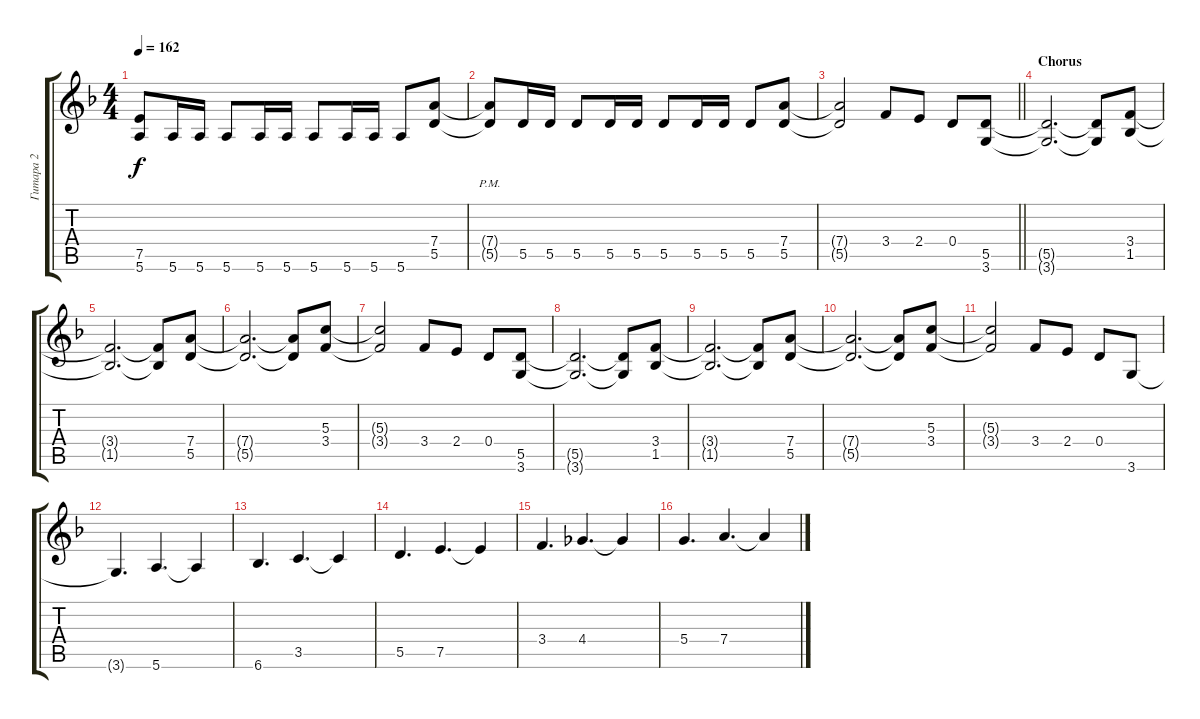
\track ("Гитара 2" "Гитара 2") {instrument distortionguitar}
\staff {score tabs}
\tuning (E4 B3 G3 D3 A2 E2) {hide}
\ts (4 4)
\tempo 162
\clef g2
\ks dminor
(7.5{t} 5.6{t}).8{dy f} 5.6.16 5.6.16 5.6.8 5.6.16 5.6.16 5.6.8 5.6.16 5.6.16 5.6.8 (7.4 5.5).8 |
(7.4{pm t} 5.5{pm t}).8 5.5.16 5.5.16 5.5.8 5.5.16 5.5.16 5.5.8 5.5.16 5.5.16 5.5.8 (7.4 5.5).8 |
\barLineRight lightlight
(7.4{t} 5.5{t}).2 3.4.8 2.4.8 0.4.8 (5.5 3.6).8 |
\section ("" "Chorus")
(5.5{t} 3.6{t}).2{d} (5.5{t} 3.6{t}).8 (3.4 1.5).8 |
(3.4{t} 1.5{t}).2{d} (3.4{t} 1.5{t}).8 (7.4 5.5).8 |
(7.4{t} 5.5{t}).2{d} (7.4{t} 5.5{t}).8 (5.3 3.4).8 |
(5.3{t} 3.4{t}).2 3.4.8 2.4.8 0.4.8 (5.5 3.6).8 |
(5.5{t} 3.6{t}).2{d} (5.5{t} 3.6{t}).8 (3.4 1.5).8 |
(3.4{t} 1.5{t}).2{d} (3.4{t} 1.5{t}).8 (7.4 5.5).8 |
(7.4{t} 5.5{t}).2{d} (7.4{t} 5.5{t}).8 (5.3 3.4).8 |
(5.3{t} 3.4{t}).2 3.4.8 2.4.8 0.4.8 3.6.8 |
3.6{t}.4{d} 5.6.4{d} 5.6{t}.4 |
6.6.4{d} 3.5.4{d} 3.5{t}.4 |
5.5.4{d} 7.5.4{d} 7.5{t}.4 |
3.4.4{d} 4.4.4{d} 4.4{t}.4 |
5.4.4{d} 7.4.4{d} 7.4{t}.4
